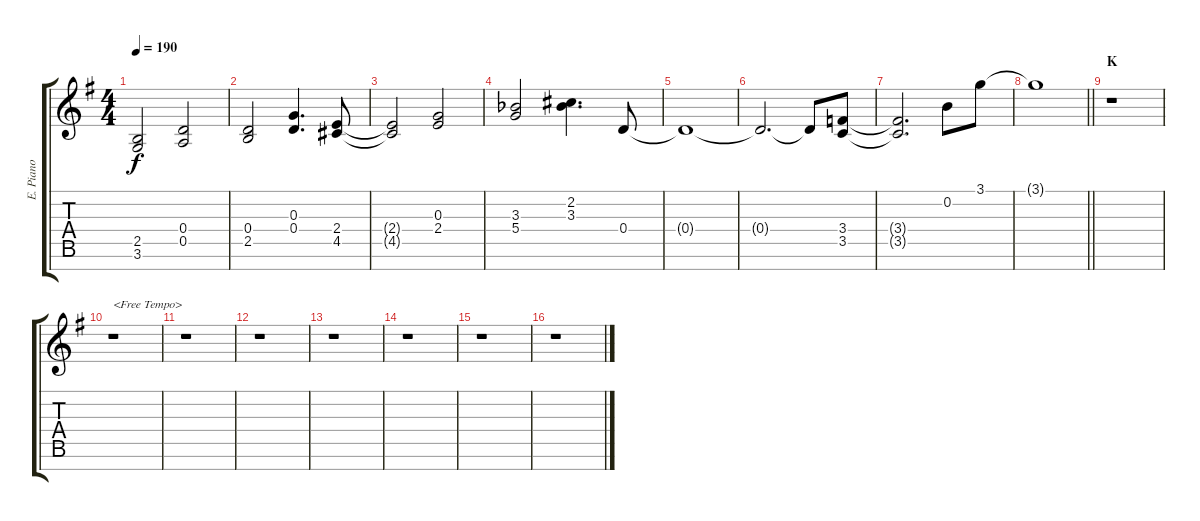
\track ("E. Piano" "E. Piano") {instrument fx4atmosphere}
\staff {score tabs}
\tuning (E5 B4 G4 D4 A3 E3 B2) {hide}
\ts (4 4)
\tempo 190
\clef g2
\ks g
(2.5 3.6).2{dy f} (0.4 0.5).2 |
(0.4 2.5).2 (0.3 0.4).4{d} (2.4 4.5).8 |
(2.4{t} 4.5{t}).2 (0.3 2.4).2 |
(3.3{acc b} 5.4).2 (2.2 3.3{acc b}).4{d} 0.4.8 |
0.4{t}.1 |
0.4{t}.2{d} 0.4{t}.8 (3.4 3.5).8 |
(3.4{t} 3.5{t}).2{d} 0.2.8 3.1.8 |
\barLineRight lightlight
3.1{t}.1 |
\section ("" "K")
r.1 |
r.1{txt "<Free Tempo>"} |
r.1 |
r.1 |
r.1 |
r.1 |
r.1 |
r.1
